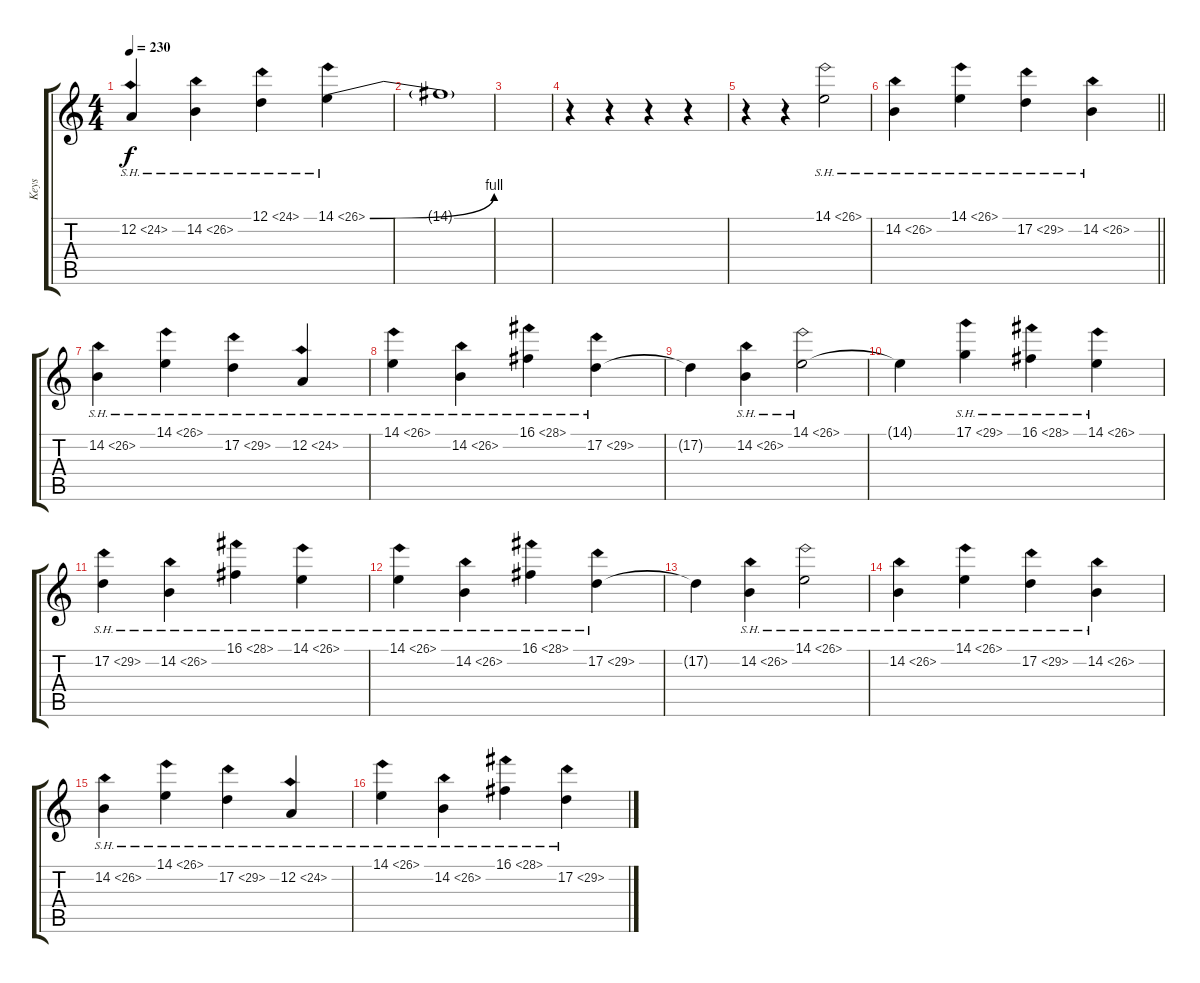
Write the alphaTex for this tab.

\track ("Keys" "Keys") {instrument stringensemble1}
\staff {score tabs}
\tuning (D4 A3 F3 C3 G2 C2) {hide}
\ts (4 4)
\tempo 230
\clef g2
\ks c
12.2{sh 12}.4{dy f} 14.2{sh 12}.4 12.1{sh 12}.4 14.1{be (bend 0 0 60 4) sh 12}.4 |
14.1{t}.1 |
|
r.4 r.4 r.4 r.4 |
r.4 r.4 14.1{sh 12}.2 |
\barLineRight lightlight
14.2{sh 12}.4 14.1{sh 12}.4 17.2{sh 12}.4 14.2{sh 12}.4 |
14.2{sh 12}.4 14.1{sh 12}.4 17.2{sh 12}.4 12.2{sh 12}.4 |
14.1{sh 12}.4 14.2{sh 12}.4 16.1{sh 12}.4 17.2{sh 12}.4 |
17.2{t}.4 14.2{sh 12}.4 14.1{sh 12}.2 |
14.1{t}.4 17.1{sh 12}.4 16.1{sh 12}.4 14.1{sh 12}.4 |
17.2{sh 12}.4 14.2{sh 12}.4 16.1{sh 12}.4 14.1{sh 12}.4 |
14.1{sh 12}.4 14.2{sh 12}.4 16.1{sh 12}.4 17.2{sh 12}.4 |
17.2{t}.4 14.2{sh 12}.4 14.1{sh 12}.2 |
14.2{sh 12}.4 14.1{sh 12}.4 17.2{sh 12}.4 14.2{sh 12}.4 |
14.2{sh 12}.4 14.1{sh 12}.4 17.2{sh 12}.4 12.2{sh 12}.4 |
14.1{sh 12}.4 14.2{sh 12}.4 16.1{sh 12}.4 17.2{sh 12}.4
